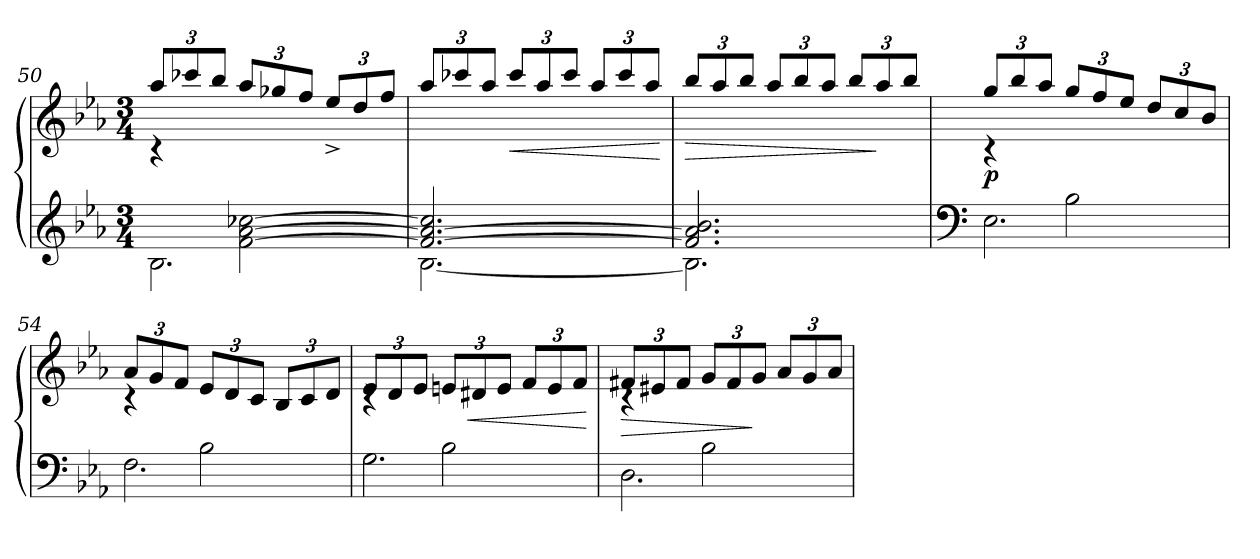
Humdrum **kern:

**kern	**kern	**dynam
*part1	*part1	*part1
*staff2	*staff1	*staff1/2
!!LO:LB:g=z
*clefG2	*clefG2	*
*k[b-e-a-]	*k[b-e-a-]	*
*E-:	*E-:	*
*M3/4	*M3/4	*
=50	=50	=50
*^	*	*
*	*	*Xbrackettup	*
*	*	*^	*
4ryy	2.B-\	12aa-/L	4rc	.
.	.	12ccc-X/	.	.
.	.	12bb-/J	.	.
[<2f\ [<2a-\ [<2cc-X\	.	12aa-/L	2ryy	.
.	.	12gg-X/	.	.
.	.	12ff/J	.	.
.	.	12ee-^>/L	.	.
.	.	12dd/	.	.
.	.	12ff/J	.	.
*	*	*v	*v	*
!!LO:PB:g=z
=51	=51	=51	=51
2.f/_ 2.a-/_ 2.cc-/]	[<2.B-\	12aa-/L	.
.	.	12ccc-X/	.
.	.	12aa-/J	.
!	!	!	!LO:HP:b
.	.	12ccc-/L	<
.	.	12aa-/	.
.	.	12ccc-/J	.
.	.	12aa-/L	.
.	.	12ccc-/	.
.	.	12aa-/J	.
*v	*v	*	*
.	.	[
=52	=52	=52
*^	*	*
!	!	!	!LO:HP:b
2.f/] 2.a-/] 2.b-/	2.B-\]	12bb-/L	>
.	.	12aa-/	.
.	.	12bb-/J	.
.	.	12aa-/L	.
.	.	12bb-/	.
.	.	12aa-/J	.
.	.	12bb-/L	.
.	.	12aa-/	]
.	.	12bb-/J	.
=53	=53	=53	=53
*clefF4	*	*	*
*	*	*^	*
!	!	!	!	!LO:DY:b
4ryy	2.E-\	12gg/L	4rc	p
.	.	12bb-/	.	.
.	.	12aa-/J	.	.
2B-\	.	12gg/L	2ryy	.
.	.	12ff/	.	.
.	.	12ee-/J	.	.
.	.	12dd/L	.	.
.	.	12cc/	.	.
.	.	12b-/J	.	.
!!LO:LB:g=z	!!
=54	=54	=54	=54	=54
4ryy	2.F\	12a-/L	4rc	.
.	.	12g/	.	.
.	.	12f/J	.	.
2B-\	.	12e-/L	2ryy	.
.	.	12d/	.	.
.	.	12c/J	.	.
.	.	12B-/L	.	.
.	.	12c/	.	.
.	.	12d/J	.	.
!!LO:LB:g=z	!!
=55	=55	=55	=55	=55
4ryy	2.G\	12e-/L	4rc	.
.	.	12d/	.	.
.	.	12e-/J	.	.
2B-\	.	12en/L	2ryy	.
!	!	!	!	!LO:HP:b
.	.	12d#X/	.	<
.	.	12e/J	.	.
.	.	12f/L	.	.
.	.	12e/	.	.
.	.	12f/J	.	.
*v	*v	*	*	*
*	*v	*v	*
.	.	[
=56	=56	=56
*^	*	*
!	!	!	!LO:HP:b
*	*	*^	*
4ryy	2.D\	12f#X/L	4rc	>
.	.	12e#X/	.	.
.	.	12f#/J	.	.
2B-\	.	12g/L	2ryy	.
.	.	12f#/	.	.
.	.	12g/J	.	]
.	.	12a-/L	.	.
.	.	12g/	.	.
.	.	12a-/J	.	.
*v	*v	*	*	*
*	*v	*v	*
=	=	=
*-	*-	*-
